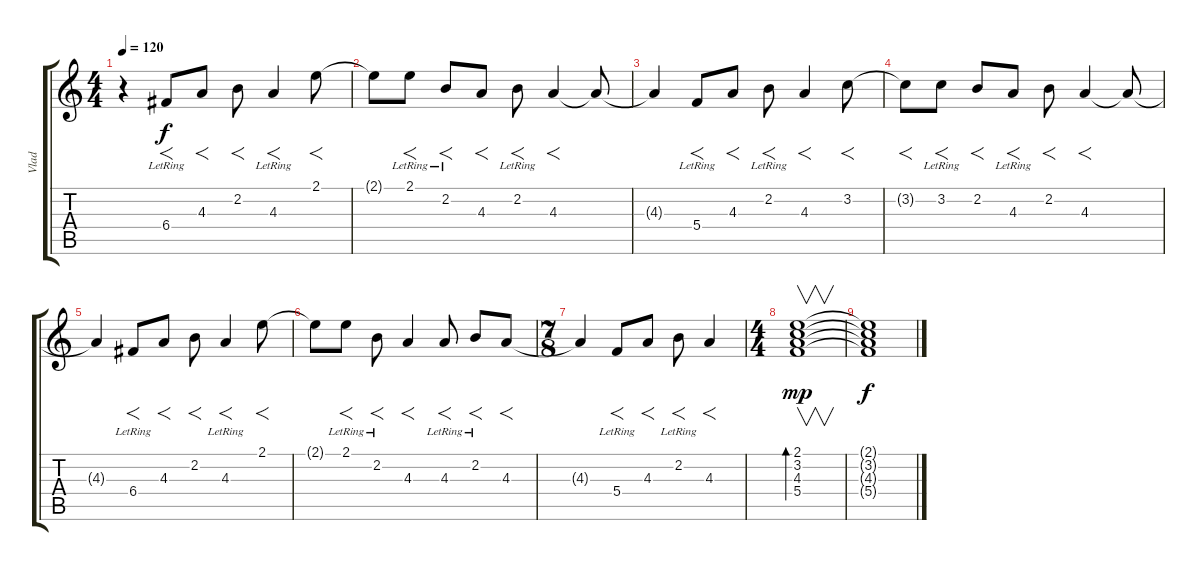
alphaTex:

\track ("Vlad" "Vlad") {instrument distortionguitar}
\staff {score tabs}
\tuning (D4 A3 F3 C3 G2 D2) {hide}
\ts (4 4)
\tempo 120
\clef g2
\ks c
r.4{dy f volume 11 balance 8 instrument electricguitarjazz} 6.4{lr}.8{f} 4.3.8{f} 2.2.8{f} 4.3{lr}.4{f} 2.1.8{f} |
2.1{t}.8 2.1{lr}.8{f} 2.2{lr}.8{f} 4.3.8{f} 2.2{lr}.8{f} 4.3.4{f} 4.3{t}.8 |
4.3{t}.4 5.4{lr}.8{f} 4.3.8{f} 2.2{lr}.8{f} 4.3.4{f} 3.2.8{f} |
3.2{t}.8{f} 3.2{lr}.8{f} 2.2.8{f} 4.3{lr}.8{f} 2.2.8{f} 4.3.4{f} 4.3{t}.8 |
4.3{t}.4 6.4{lr}.8{f} 4.3.8{f} 2.2.8{f} 4.3{lr}.4{f} 2.1.8{f} |
2.1{t}.8 2.1{lr}.8{f} 2.2{lr}.8{f} 4.3.4{f} 4.3{lr}.8{f} 2.2{lr}.8{f} 4.3.8{f} |
\ts (7 8)
4.3{t}.4 5.4{lr}.8{f} 4.3.8{f} 2.2{lr}.8{f} 4.3.4{f} |
\ts (4 4)
(2.1 3.2 4.3 5.4).1{v bd 480 dy mp} |
(2.1{t} 3.2{t} 4.3{t} 5.4{t}).1{dy f}
